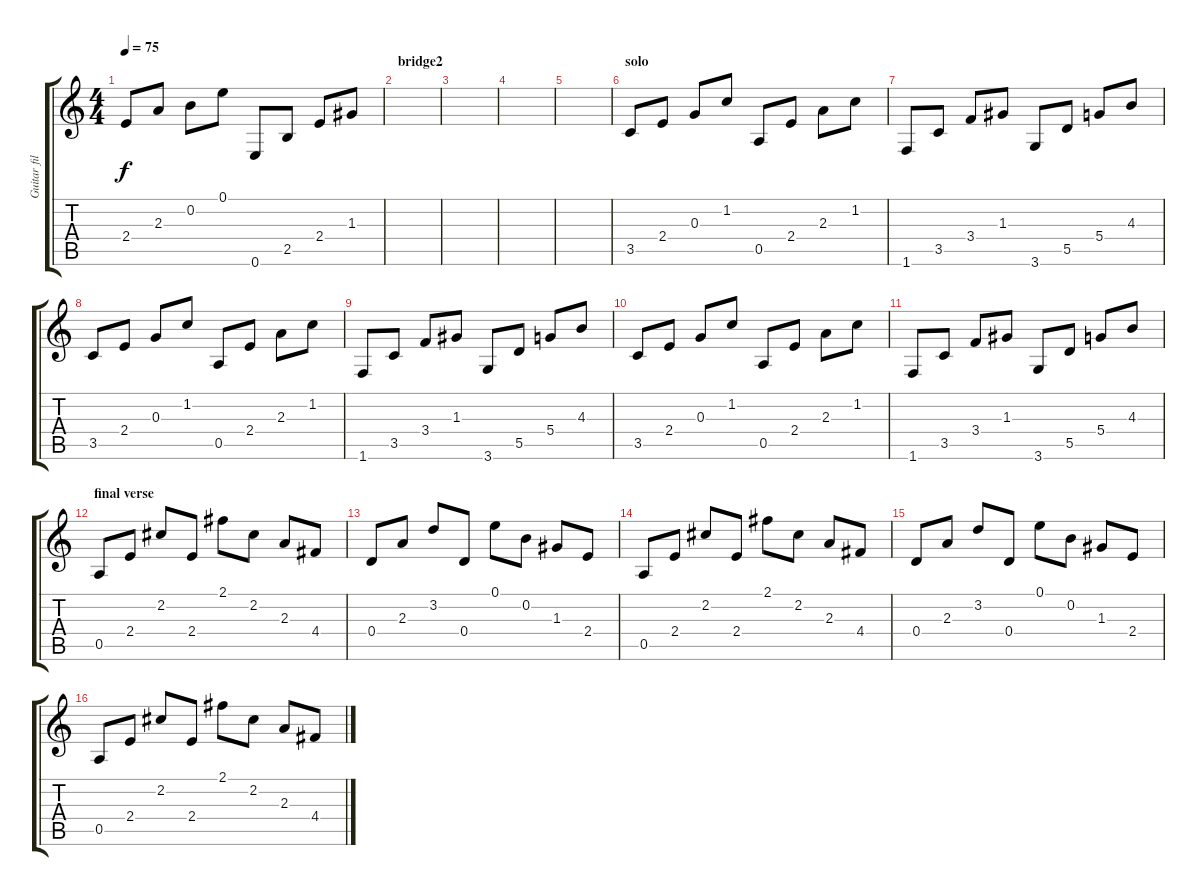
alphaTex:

\track ("Guitar fills" "Guitar fil") {instrument electricguitarclean}
\staff {score tabs}
\tuning (E4 B3 G3 D3 A2 E2) {hide}
\ts (4 4)
\tempo 75
\clef g2
\ks c
2.4.8{dy f} 2.3.8 0.2.8 0.1.8 0.6.8 2.5.8 2.4.8 1.3.8 |
\section ("" "bridge2")
|
|
|
|
\section ("" "solo")
3.5.8 2.4.8 0.3.8 1.2.8 0.5.8 2.4.8 2.3.8 1.2.8 |
1.6.8 3.5.8 3.4.8 1.3.8 3.6.8 5.5.8 5.4.8 4.3.8 |
3.5.8 2.4.8 0.3.8 1.2.8 0.5.8 2.4.8 2.3.8 1.2.8 |
1.6.8 3.5.8 3.4.8 1.3.8 3.6.8 5.5.8 5.4.8 4.3.8 |
3.5.8 2.4.8 0.3.8 1.2.8 0.5.8 2.4.8 2.3.8 1.2.8 |
1.6.8 3.5.8 3.4.8 1.3.8 3.6.8 5.5.8 5.4.8 4.3.8 |
\section ("" "final verse")
0.5.8 2.4.8 2.2.8 2.4.8 2.1.8 2.2.8 2.3.8 4.4.8 |
0.4.8 2.3.8 3.2.8 0.4.8 0.1.8 0.2.8 1.3.8 2.4.8 |
0.5.8 2.4.8 2.2.8 2.4.8 2.1.8 2.2.8 2.3.8 4.4.8 |
0.4.8 2.3.8 3.2.8 0.4.8 0.1.8 0.2.8 1.3.8 2.4.8 |
0.5.8 2.4.8 2.2.8 2.4.8 2.1.8 2.2.8 2.3.8 4.4.8
